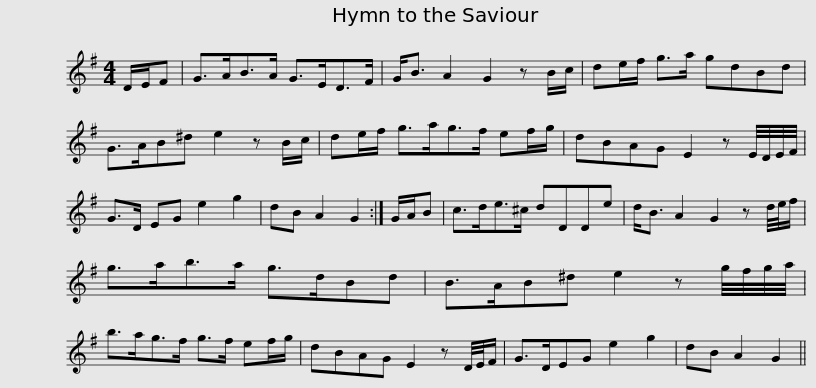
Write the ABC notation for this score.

X:1
L:1/8
M:4/4
I:linebreak $
K:G
V:1 treble
V:1
 D/E/F | G>AB>A G>ED>F | G<B A2 G2 z B/c/ | de/f/ g>a gdBd | G>AB^d e2 z B/c/ |$ %5
 de/f/ g>ag>f ef/g/ | dBAG E2 z E/4D/4E/4F/4 | G>D EG e2 g2 | dB A2 G2 :| G/A/B | %10
 c>de>^c dDDe |$ d<B A2 G2 z d/4e/4f/ | g>ab>a g>dBd | B>AB^d e2 z g/4f/4g/4a/4 | b>ag>f g>f ef/g/ |$ %15
 dBAG E2 z D/4E/4F/ | G>DEG e2 g2 | dB A2 G2 || %18
